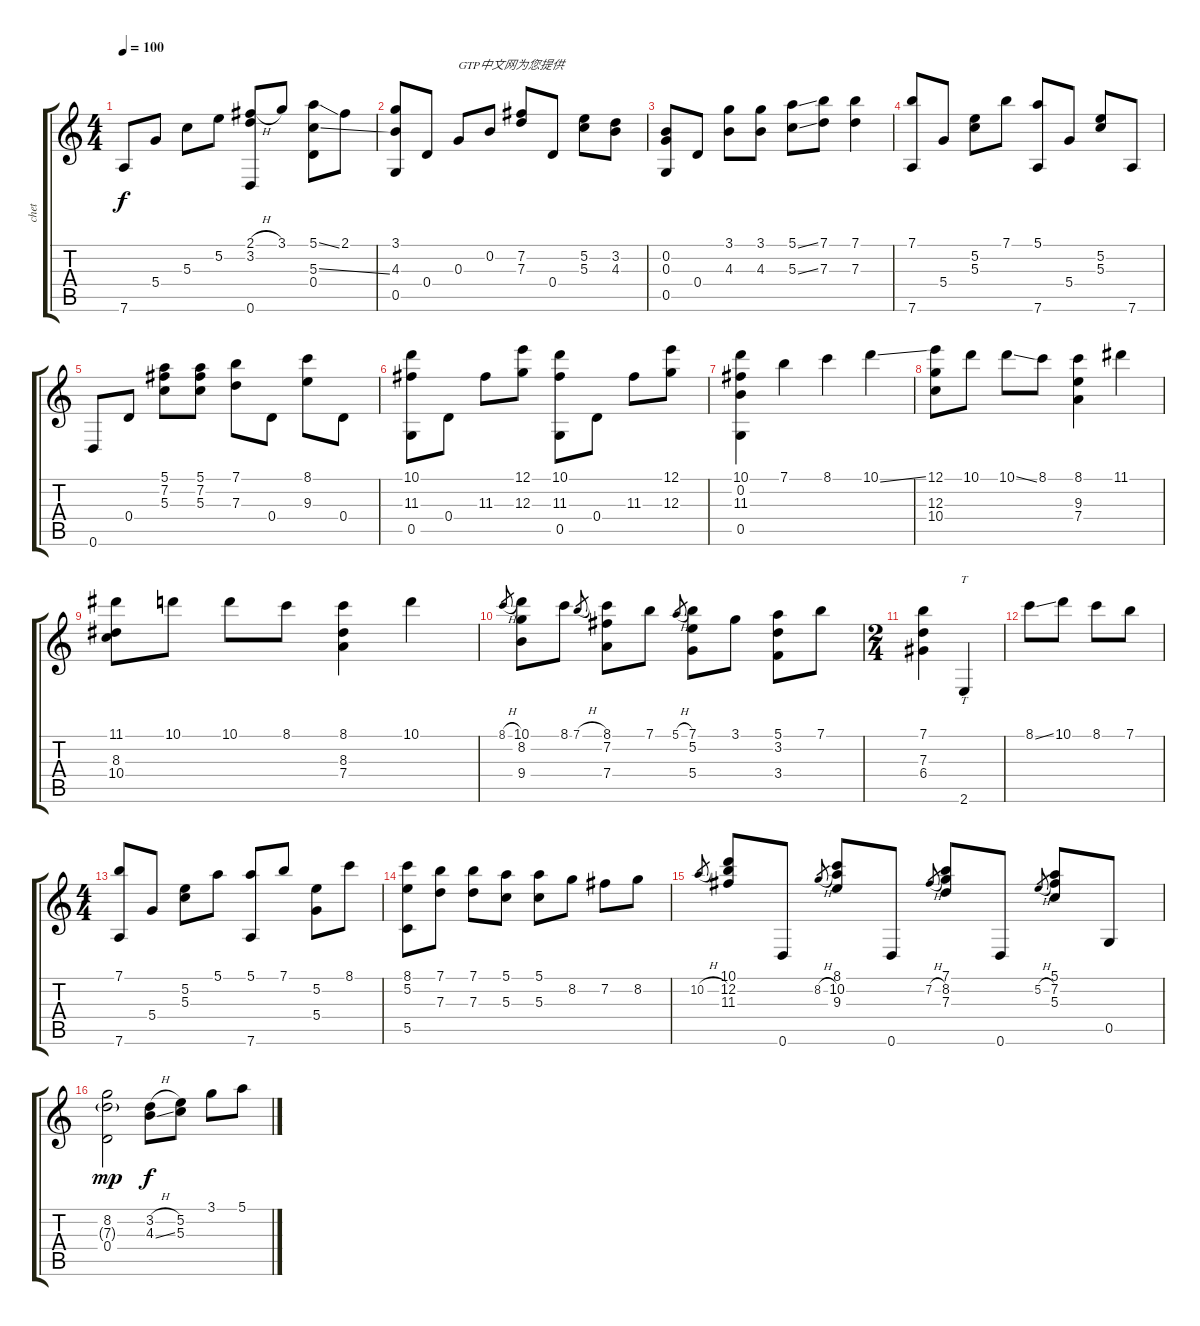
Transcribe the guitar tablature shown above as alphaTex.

\track ("chet" "chet") {instrument acousticguitarnylon}
\staff {score tabs}
\tuning (E4 B3 G3 D3 G2 D2) {hide}
\ts (4 4)
\tempo 100
\clef g2
\ks c
7.6.8{dy f} 5.4.8 5.3.8 5.2.8 (2.1{h} 3.2 0.6).8 3.1.8 (5.1{ss} 5.3{ss} 0.4).8 2.1.8 |
(3.1 4.3 0.5).8 0.4.8 0.3.8{txt "GTP中文网为您提供"} 0.2.8 (7.2 7.3).8 0.4.8 (5.2 5.3).8 (3.2 4.3).8 |
(0.2 0.3 0.5).8 0.4.8 (3.1 4.3).8 (3.1 4.3).8 (5.1{ss} 5.3{ss}).8 (7.1 7.3).8 (7.1 7.3).4 |
(7.1 7.6).8 5.4.8 (5.2 5.3).8 7.1.8 (5.1 7.6).8 5.4.8 (5.2 5.3).8 7.6.8 |
0.6.8 0.4.8 (5.1 7.2 5.3).8 (5.1 7.2 5.3).8 (7.1 7.3).8 0.4.8 (8.1 9.3).8 0.4.8 |
(10.1 11.3 0.5).8 0.4.8 11.3.8 (12.1 12.3).8 (10.1 11.3 0.5).8 0.4.8 11.3.8 (12.1 12.3).8 |
(10.1 0.2 11.3 0.5).4 7.1.4 8.1.4 10.1{ss}.4 |
(12.1 12.3 10.4).8 10.1.8 10.1{ss}.8 8.1.8 (8.1 9.3 7.4).4 11.1.4 |
(11.1 8.3 10.4).8 10.1.8 10.1.8 8.1.8 (8.1 8.3 7.4).4 10.1.4 |
8.1{h}.8{gr} (10.1 8.2 9.4).8 8.1.8 7.1{h}.8{gr} (8.1 7.2 7.4).8 7.1.8 5.1{h}.8{gr} (7.1 5.2 5.4).8 3.1.8 (5.1 3.2 3.4).8 7.1.8 |
\ts (2 4)
(7.1 7.3 6.4).4 2.6.4{tt} |
8.1{ss}.8 10.1.8 8.1.8 7.1.8 |
\ts (4 4)
(7.1 7.6).8 5.4.8 (5.2 5.3).8 5.1.8 (5.1 7.6).8 7.1.8 (5.2 5.4).8 8.1.8 |
(8.1 5.2 5.5).8 (7.1 7.3).8 (7.1 7.3).8 (5.1 5.3).8 (5.1 5.3).8 8.2.8 7.2.8 8.2.8 |
10.2{h}.8{gr} (10.1 12.2 11.3).8 0.6.8 8.2{h}.8{gr} (8.1 10.2 9.3).8 0.6.8 7.2{h}.8{gr} (7.1 8.2 7.3).8 0.6.8 5.2{h}.8{gr} (5.1 7.2 5.3).8 0.5.8 |
(8.2 7.3{g} 0.4).2{dy mp} (3.2{h} 4.3{ss}).8{dy f} (5.2 5.3).8 3.1.8 5.1.8
